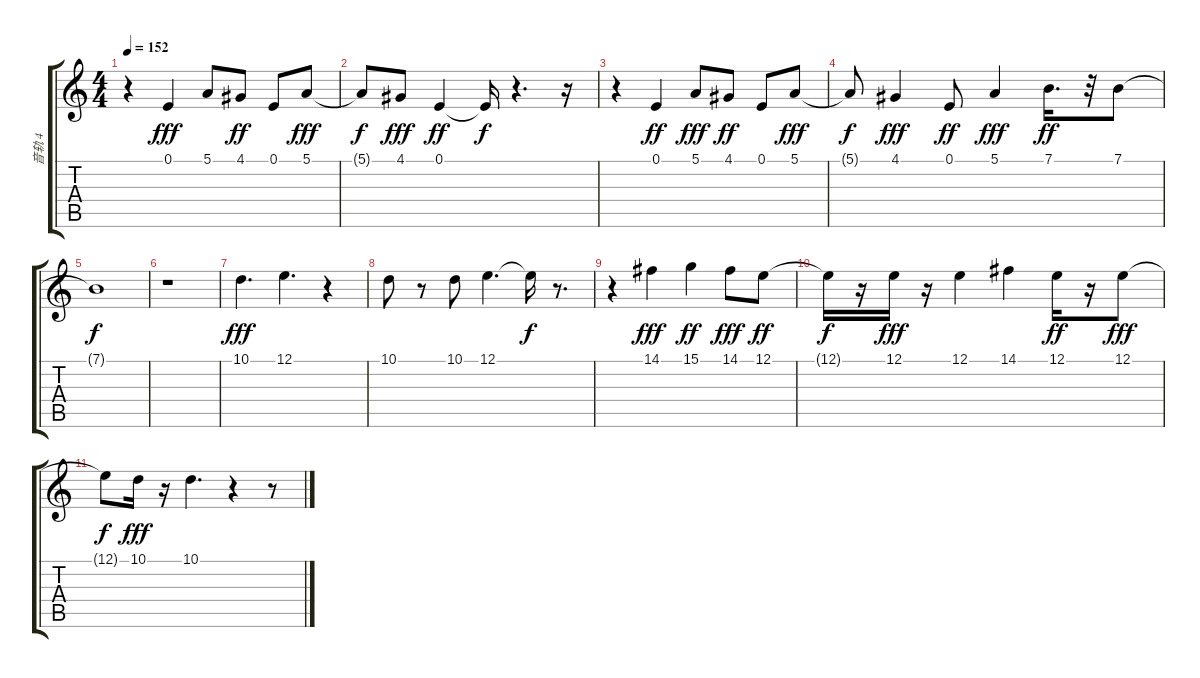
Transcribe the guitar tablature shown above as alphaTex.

\track ("音轨 4" "音轨 4") {instrument electricgrandpiano}
\staff {score tabs}
\tuning (E4 B3 G3 D3 A2 E2) {hide}
\ts (4 4)
\tempo 152
\clef g2
\ks c
r.4{dy f} 0.1.4{dy fff} 5.1.8 4.1.8{dy ff} 0.1.8 5.1.8{dy fff} |
5.1{t}.8{dy f} 4.1.8{dy fff} 0.1.4{dy ff} 0.1{t}.16{dy f} r.4{d} r.16 |
r.4 0.1.4{dy ff} 5.1.8{dy fff} 4.1.8{dy ff} 0.1.8 5.1.8{dy fff} |
5.1{t}.8{dy f} 4.1.4{dy fff} 0.1.8{dy ff} 5.1.4{dy fff} 7.1.16{d dy ff} r.32 7.1.8 |
7.1{t}.1{dy f} |
r.1 |
10.1.4{d dy fff} 12.1.4{d} r.4 |
10.1.8 r.8 10.1.8 12.1.4{d} 12.1{t}.16{dy f} r.8{d} |
r.4 14.1.4{dy fff} 15.1.4{dy ff} 14.1.8{dy fff} 12.1.8{dy ff} |
12.1{t}.16{dy f} r.16 12.1.16{dy fff} r.16 12.1.4 14.1.4 12.1.16{dy ff} r.16 12.1.8{dy fff} |
12.1{t}.8{dy f} 10.1.16{dy fff} r.16 10.1.4{d} r.4 r.8
